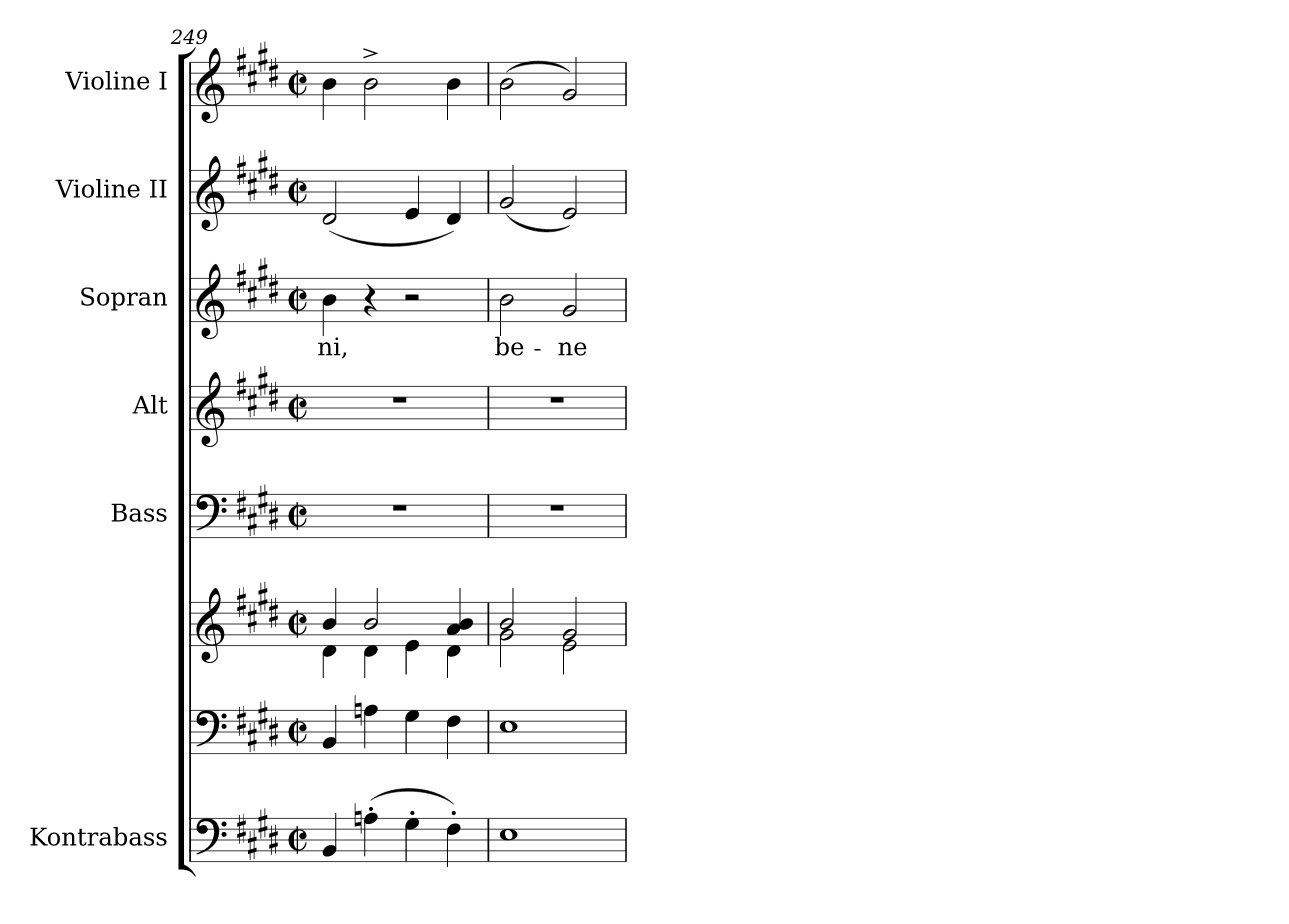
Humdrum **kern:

**kern	**kern	**kern	**kern	**kern	**kern	**text	**kern	**kern
*part7	*part6	*part6	*part5	*part4	*part3	*part3	*part2	*part1
*staff8	*staff7	*staff6	*staff5	*staff4	*staff3	*staff3	*staff2	*staff1
*I"Kontrabass	*	*	*I"Bass	*I"Alt	*I"Sopran	*	*I"Violine II	*I"Violine I
*I'Kb.	*	*	*I'B.	*I'A.	*I'S.	*	*I'Vl. II	*I'Vl. I
*clefF4	*clefF4	*clefG2	*clefF4	*clefG2	*clefG2	*	*clefG2	*clefG2
*ITrd7c12	*	*	*	*	*	*	*	*
*k[f#c#g#d#]	*k[f#c#g#d#]	*k[f#c#g#d#]	*k[f#c#g#d#]	*k[f#c#g#d#]	*k[f#c#g#d#]	*	*k[f#c#g#d#]	*k[f#c#g#d#]
*E:	*E:	*E:	*E:	*E:	*E:	*	*E:	*E:
*M2/2	*M2/2	*M2/2	*M2/2	*M2/2	*M2/2	*	*M2/2	*M2/2
*met(c|)	*met(c|)	*met(c|)	*met(c|)	*met(c|)	*met(c|)	*	*met(c|)	*met(c|)
=249	=249	=249	=249	=249	=249	=249	=249	=249
*	*	*^	*	*	*	*	*	*
!	!	!	!	!	!	!	!LO:LY:b	!	!
4BBB/	4BB/	4b/	4d#\	1r	1r	4b\	-ni,	(<2d#/	4b\
(>4AAn'>\	4An\	2b/	4d#\	.	.	4r	.	.	2b^>\
4GG#'>\	4G#\	.	4e\	.	.	2r	.	4e/	.
4FF#'>\)	4F#\	4a/ 4b/	4d#\	.	.	.	.	4d#/)	4b\
=250	=250	=250	=250	=250	=250	=250	=250	=250	=250
!	!	!	!	!	!	!	!LO:LY:b	!	!
1EE	1E	2b/	2g#\	1r	1r	2b\	be-	(<2g#/	(>2b\
!	!	!	!	!	!	!	!LO:LY:b	!	!
.	.	2g#/	2e\	.	.	2g#/	-ne-	2e/)	2g#/)
*	*	*v	*v	*	*	*	*	*	*
=	=	=	=	=	=	=	=	=
*-	*-	*-	*-	*-	*-	*-	*-	*-
